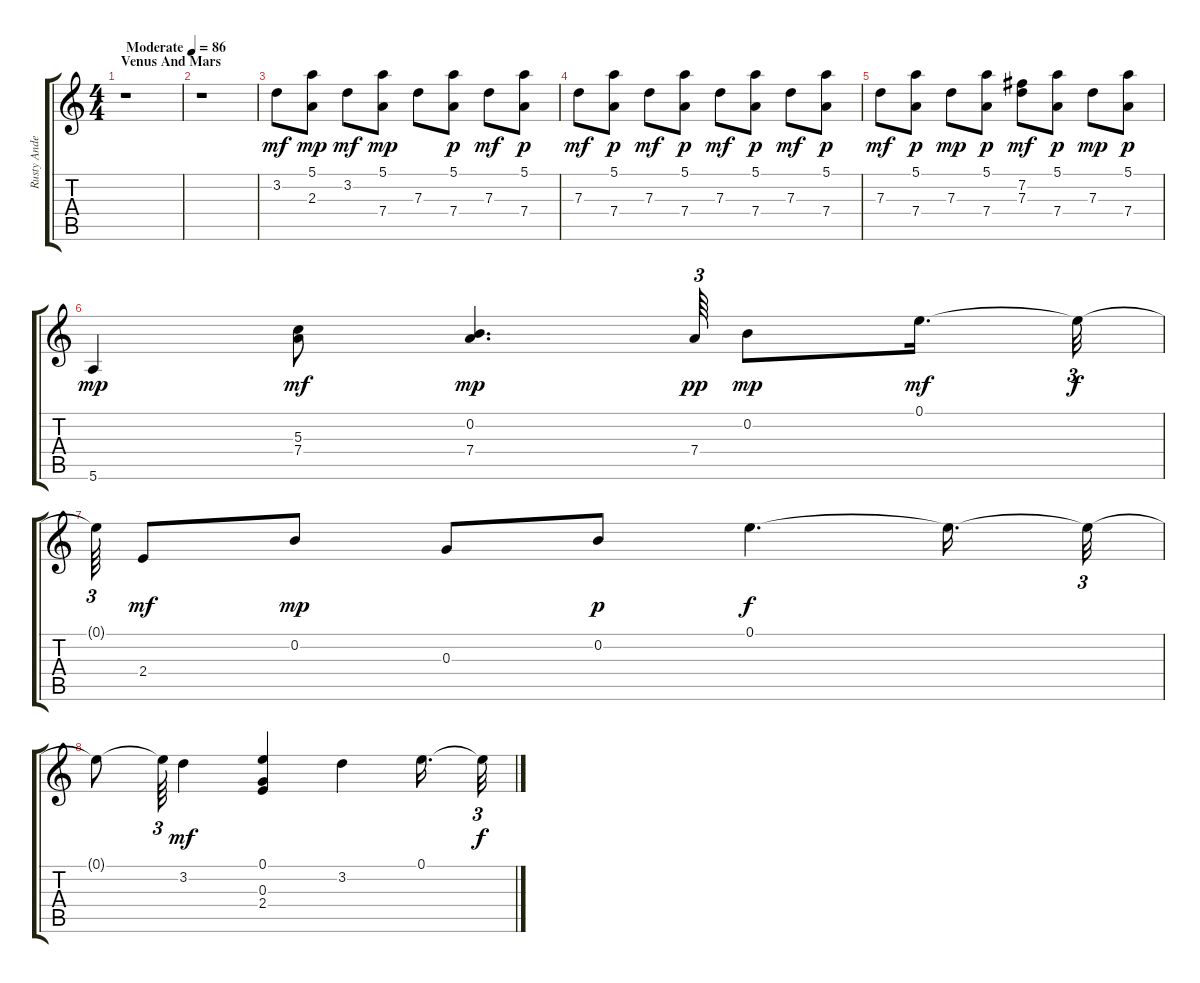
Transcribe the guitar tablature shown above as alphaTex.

\track ("Rusty Anderson" "Rusty Ande") {instrument acousticguitarsteel}
\staff {score tabs}
\tuning (E4 B3 G3 D3 A2 E2) {hide}
\ts (4 4)
\section ("" "Venus And Mars")
\tempo (86 "Moderate")
\clef g2
\ks c
r.1{dy mf instrument acousticguitarsteel} |
r.1 |
3.2.8 (5.1 2.3).8{dy mp} 3.2.8{dy mf} (5.1 7.4).8{dy mp} 7.3.8 (5.1 7.4).8{dy p} 7.3.8{dy mf} (5.1 7.4).8{dy p} |
7.3.8{dy mf} (5.1 7.4).8{dy p} 7.3.8{dy mf} (5.1 7.4).8{dy p} 7.3.8{dy mf} (5.1 7.4).8{dy p} 7.3.8{dy mf} (5.1 7.4).8{dy p} |
7.3.8{dy mf} (5.1 7.4).8{dy p} 7.3.8{dy mp} (5.1 7.4).8{dy p} (7.2 7.3).8{dy mf} (5.1 7.4).8{dy p} 7.3.8{dy mp} (5.1 7.4).8{dy p} |
5.6.4{dy mp} (5.3 7.4).8{dy mf} (0.2 7.4).4{d dy mp} 7.4.64{tu (3 2) dy pp} 0.2.8{dy mp} 0.1.16{d dy mf} 0.1{t}.32{tu (3 2) dy f} |
0.1{t}.64{tu (3 2)} 2.4.8{dy mf} 0.2.8{dy mp} 0.3.8 0.2.8{dy p} 0.1.4{d dy f} 0.1{t}.16{d} 0.1{t}.32{tu (3 2)} |
0.1{t}.8 0.1{t}.64{tu (3 2)} 3.2.4{dy mf} (0.1 0.3 2.4).4 3.2.4 0.1.16{d} 0.1{t}.32{tu (3 2) dy f}
